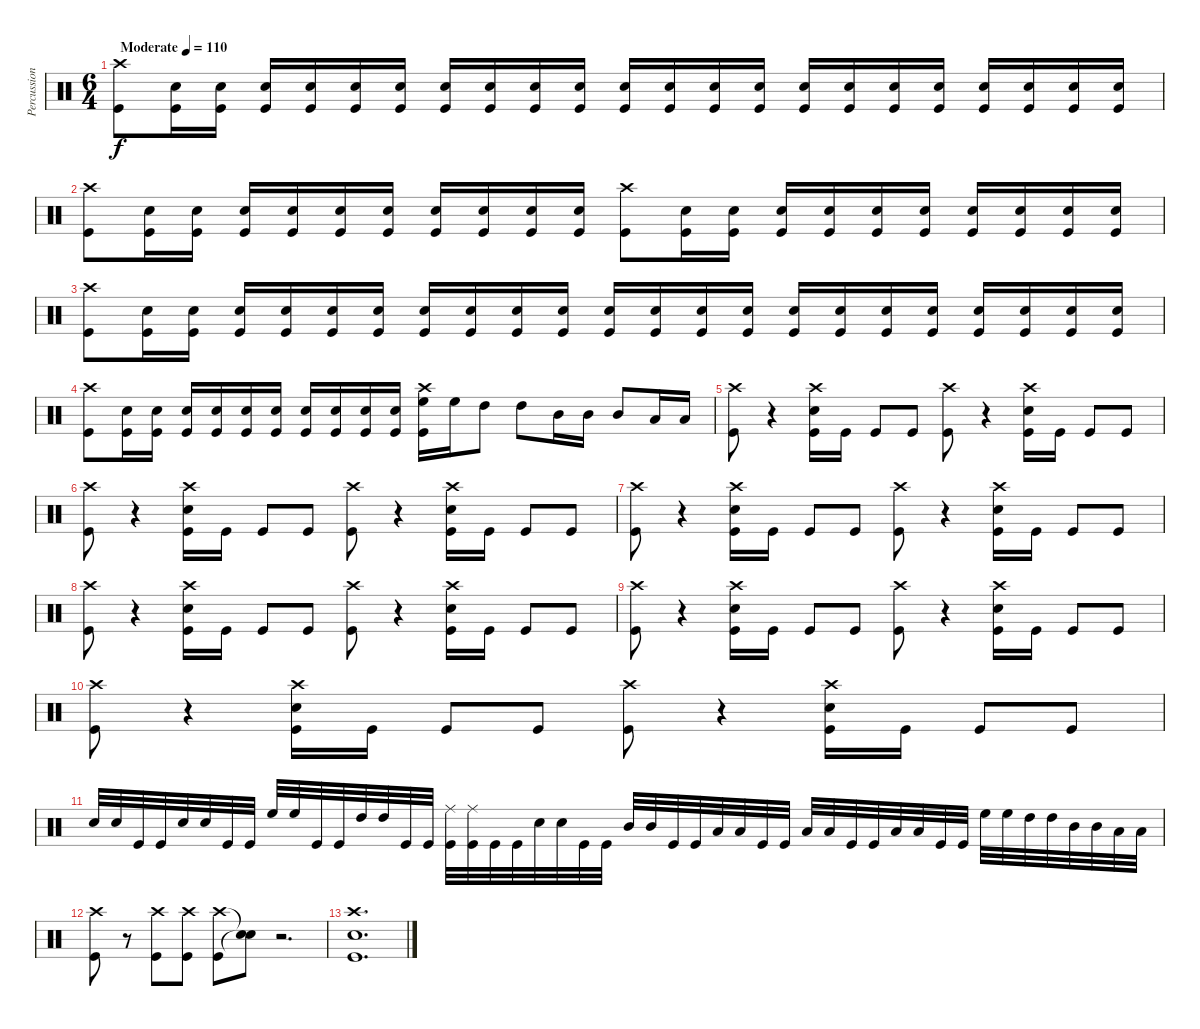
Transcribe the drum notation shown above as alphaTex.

\track ("Percussion" "Percussion") {instrument percussion}
\staff {score}
\articulation defaults
\ts (6 4)
\tempo (110 "Moderate")
\clef neutral
\ks c
("Crash high (hit)" "Kick (hit)").8{dy f} ("Snare (hit) 2" "Kick (hit)").16 ("Snare (hit) 2" "Kick (hit)").16 ("Snare (hit) 2" "Kick (hit)").16 ("Snare (hit) 2" "Kick (hit)").16 ("Snare (hit) 2" "Kick (hit)").16 ("Snare (hit) 2" "Kick (hit)").16 ("Snare (hit) 2" "Kick (hit)").16 ("Snare (hit) 2" "Kick (hit)").16 ("Snare (hit) 2" "Kick (hit)").16 ("Snare (hit) 2" "Kick (hit)").16 ("Snare (hit) 2" "Kick (hit)").16 ("Snare (hit) 2" "Kick (hit)").16 ("Snare (hit) 2" "Kick (hit)").16 ("Snare (hit) 2" "Kick (hit)").16 ("Snare (hit) 2" "Kick (hit)").16 ("Snare (hit) 2" "Kick (hit)").16 ("Snare (hit) 2" "Kick (hit)").16 ("Snare (hit) 2" "Kick (hit)").16 ("Snare (hit) 2" "Kick (hit)").16 ("Snare (hit) 2" "Kick (hit)").16 ("Snare (hit) 2" "Kick (hit)").16 ("Snare (hit) 2" "Kick (hit)").16 |
("Crash high (hit)" "Kick (hit)").8 ("Snare (hit) 2" "Kick (hit)").16 ("Snare (hit) 2" "Kick (hit)").16 ("Snare (hit) 2" "Kick (hit)").16 ("Snare (hit) 2" "Kick (hit)").16 ("Snare (hit) 2" "Kick (hit)").16 ("Snare (hit) 2" "Kick (hit)").16 ("Snare (hit) 2" "Kick (hit)").16 ("Snare (hit) 2" "Kick (hit)").16 ("Snare (hit) 2" "Kick (hit)").16 ("Snare (hit) 2" "Kick (hit)").16 ("Crash high (hit)" "Kick (hit)").8 ("Snare (hit) 2" "Kick (hit)").16 ("Snare (hit) 2" "Kick (hit)").16 ("Snare (hit) 2" "Kick (hit)").16 ("Snare (hit) 2" "Kick (hit)").16 ("Snare (hit) 2" "Kick (hit)").16 ("Snare (hit) 2" "Kick (hit)").16 ("Snare (hit) 2" "Kick (hit)").16 ("Snare (hit) 2" "Kick (hit)").16 ("Snare (hit) 2" "Kick (hit)").16 ("Snare (hit) 2" "Kick (hit)").16 |
("Crash high (hit)" "Kick (hit)").8 ("Snare (hit) 2" "Kick (hit)").16 ("Snare (hit) 2" "Kick (hit)").16 ("Snare (hit) 2" "Kick (hit)").16 ("Snare (hit) 2" "Kick (hit)").16 ("Snare (hit) 2" "Kick (hit)").16 ("Snare (hit) 2" "Kick (hit)").16 ("Snare (hit) 2" "Kick (hit)").16 ("Snare (hit) 2" "Kick (hit)").16 ("Snare (hit) 2" "Kick (hit)").16 ("Snare (hit) 2" "Kick (hit)").16 ("Snare (hit) 2" "Kick (hit)").16 ("Snare (hit) 2" "Kick (hit)").16 ("Snare (hit) 2" "Kick (hit)").16 ("Snare (hit) 2" "Kick (hit)").16 ("Snare (hit) 2" "Kick (hit)").16 ("Snare (hit) 2" "Kick (hit)").16 ("Snare (hit) 2" "Kick (hit)").16 ("Snare (hit) 2" "Kick (hit)").16 ("Snare (hit) 2" "Kick (hit)").16 ("Snare (hit) 2" "Kick (hit)").16 ("Snare (hit) 2" "Kick (hit)").16 ("Snare (hit) 2" "Kick (hit)").16 |
("Crash high (hit)" "Kick (hit)").8 ("Snare (hit) 2" "Kick (hit)").16 ("Snare (hit) 2" "Kick (hit)").16 ("Snare (hit) 2" "Kick (hit)").16 ("Snare (hit) 2" "Kick (hit)").16 ("Snare (hit) 2" "Kick (hit)").16 ("Snare (hit) 2" "Kick (hit)").16 ("Snare (hit) 2" "Kick (hit)").16 ("Snare (hit) 2" "Kick (hit)").16 ("Snare (hit) 2" "Kick (hit)").16 ("Snare (hit) 2" "Kick (hit)").16 ("Crash high (hit)" "High Floor Tom (hit)" "Kick (hit)").16 "High Floor Tom (hit)".16 "High Tom (hit)".8 "High Tom (hit)".8 "Mid Tom (hit)".16 "Mid Tom (hit)".16 "Mid Tom (hit)".8 "Low Tom (hit)".16 "Low Tom (hit)".16 |
("Crash high (hit)" "Kick (hit)").8 r.4 ("Crash high (hit)" "Snare (hit) 2" "Kick (hit)").16 "Kick (hit)".16 "Kick (hit)".8 "Kick (hit)".8 ("Crash high (hit)" "Kick (hit)").8 r.4 ("Crash high (hit)" "Snare (hit) 2" "Kick (hit)").16 "Kick (hit)".16 "Kick (hit)".8 "Kick (hit)".8 |
("Crash high (hit)" "Kick (hit)").8 r.4 ("Crash high (hit)" "Snare (hit) 2" "Kick (hit)").16 "Kick (hit)".16 "Kick (hit)".8 "Kick (hit)".8 ("Crash high (hit)" "Kick (hit)").8 r.4 ("Crash high (hit)" "Snare (hit) 2" "Kick (hit)").16 "Kick (hit)".16 "Kick (hit)".8 "Kick (hit)".8 |
("Crash high (hit)" "Kick (hit)").8 r.4 ("Crash high (hit)" "Snare (hit) 2" "Kick (hit)").16 "Kick (hit)".16 "Kick (hit)".8 "Kick (hit)".8 ("Crash high (hit)" "Kick (hit)").8 r.4 ("Crash high (hit)" "Snare (hit) 2" "Kick (hit)").16 "Kick (hit)".16 "Kick (hit)".8 "Kick (hit)".8 |
("Crash high (hit)" "Kick (hit)").8 r.4 ("Crash high (hit)" "Snare (hit) 2" "Kick (hit)").16 "Kick (hit)".16 "Kick (hit)".8 "Kick (hit)".8 ("Crash high (hit)" "Kick (hit)").8 r.4 ("Crash high (hit)" "Snare (hit) 2" "Kick (hit)").16 "Kick (hit)".16 "Kick (hit)".8 "Kick (hit)".8 |
("Crash high (hit)" "Kick (hit)").8 r.4 ("Crash high (hit)" "Snare (hit) 2" "Kick (hit)").16 "Kick (hit)".16 "Kick (hit)".8 "Kick (hit)".8 ("Crash high (hit)" "Kick (hit)").8 r.4 ("Crash high (hit)" "Snare (hit) 2" "Kick (hit)").16 "Kick (hit)".16 "Kick (hit)".8 "Kick (hit)".8 |
("Crash high (hit)" "Kick (hit)").8 r.4 ("Crash high (hit)" "Snare (hit) 2" "Kick (hit)").16 "Kick (hit)".16 "Kick (hit)".8 "Kick (hit)".8 ("Crash high (hit)" "Kick (hit)").8 r.4 ("Crash high (hit)" "Snare (hit) 2" "Kick (hit)").16 "Kick (hit)".16 "Kick (hit)".8 "Kick (hit)".8 |
"Snare (hit) 2".32 "Snare (hit) 2".32 "Kick (hit)".32 "Kick (hit)".32 "Snare (hit) 2".32 "Snare (hit) 2".32 "Kick (hit)".32 "Kick (hit)".32 "High Floor Tom (hit)".32 "High Floor Tom (hit)".32 "Kick (hit)".32 "Kick (hit)".32 "High Tom (hit)".32 "High Tom (hit)".32 "Kick (hit)".32 "Kick (hit)".32 ("Ride (middle)" "Kick (hit)").32 ("Ride (middle)" "Kick (hit)").32 "Kick (hit)".32 "Kick (hit)".32 "Snare (hit) 2".32 "Snare (hit) 2".32 "Kick (hit)".32 "Kick (hit)".32 "Mid Tom (hit)".32 "Mid Tom (hit)".32 "Kick (hit)".32 "Kick (hit)".32 "Low Tom (hit)".32 "Low Tom (hit)".32 "Kick (hit)".32 "Kick (hit)".32 "Low Floor Tom (hit)".32 "Low Floor Tom (hit)".32 "Kick (hit)".32 "Kick (hit)".32 "Low Floor Tom (hit)".32 "Low Floor Tom (hit)".32 "Kick (hit)".32 "Kick (hit)".32 "High Floor Tom (hit)".32 "High Floor Tom (hit)".32 "High Tom (hit)".32 "High Tom (hit)".32 "Mid Tom (hit)".32 "Mid Tom (hit)".32 "Low Tom (hit)".32 "Low Tom (hit)".32 |
("Crash high (hit)" "Kick (hit)").8 r.8 ("Crash high (hit)" "Kick (hit)").8 ("Crash high (hit)" "Kick (hit)").8 ("Crash high (hit)" "Kick (hit)").8 ("Snare (hit)"{t} "Snare (hit)"{t}).8 r.2{d} |
("Crash high (hit)" "Snare (hit) 2" "Kick (hit)").1{d}
